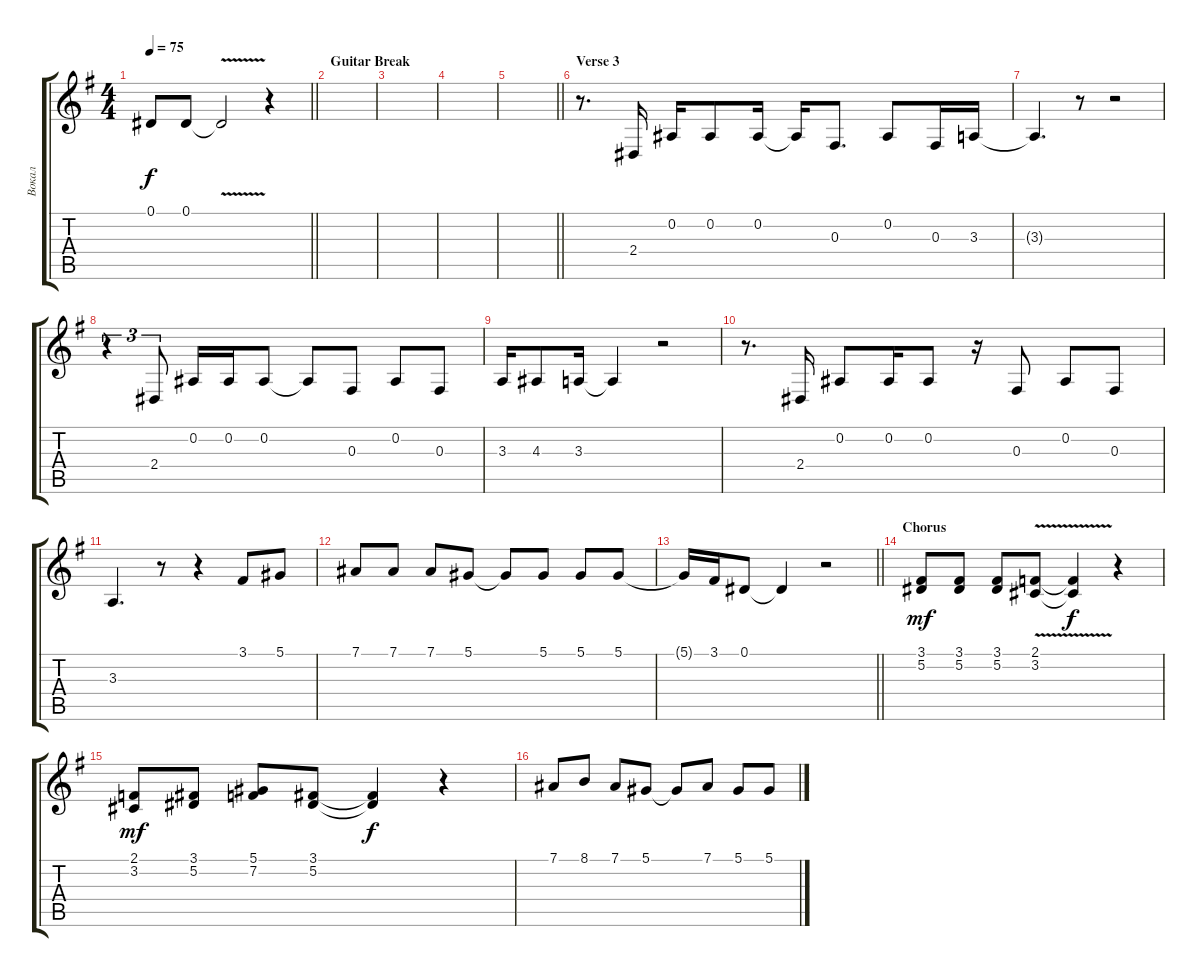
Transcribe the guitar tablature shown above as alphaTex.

\track ("Вокал" "Вокал") {instrument trumpet}
\staff {score tabs}
\tuning (Eb4 Bb3 Gb3 Db3 Ab2 Eb2) {hide}
\ts (4 4)
\tempo 75
\clef g2
\barLineRight lightlight
\ks eminor
0.1.8{dy f} 0.1.8 0.1{v t}.2 r.4 |
\section ("" "Guitar Break")
|
|
|
\barLineRight lightlight
|
\section ("" "Verse 3")
r.8{d} 2.4.16 0.2.16 0.2.8 0.2.16 0.2{t}.16 0.3.8{d} 0.2.8 0.3.16 3.3.16 |
3.3{t}.4{d} r.8 r.2 |
r.4{tu (3 2)} 2.4.8{tu (3 2)} 0.2.16 0.2.16 0.2.8 0.2{t}.8 0.3.8 0.2.8 0.3.8 |
3.3.16 4.3.8 3.3.16 3.3{t}.4 r.2 |
r.8{d} 2.4.16 0.2.8 0.2.16 0.2.8 r.16 0.3.8 0.2.8 0.3.8 |
3.3.4{d} r.8 r.4 3.1.8 5.1.8 |
7.1.8 7.1.8 7.1.8 5.1.8 5.1{t}.8 5.1.8 5.1.8 5.1.8 |
\barLineRight lightlight
5.1{t}.16 3.1.16 0.1.8 0.1{t}.4 r.2 |
\section ("" "Chorus")
(3.1 5.2).8{dy mf} (3.1 5.2).8 (3.1 5.2).8 (2.1{v} 3.2{v}).8 (2.1{t} 3.2{t}).4{dy f} r.4 |
(2.1 3.2).8{dy mf} (3.1 5.2).8 (5.1 7.2).8 (3.1 5.2).8 (3.1{t} 5.2{t}).4{dy f} r.4 |
7.1.8 8.1.8 7.1.8 5.1.8 5.1{t}.8 7.1.8 5.1.8 5.1{sl}.8
